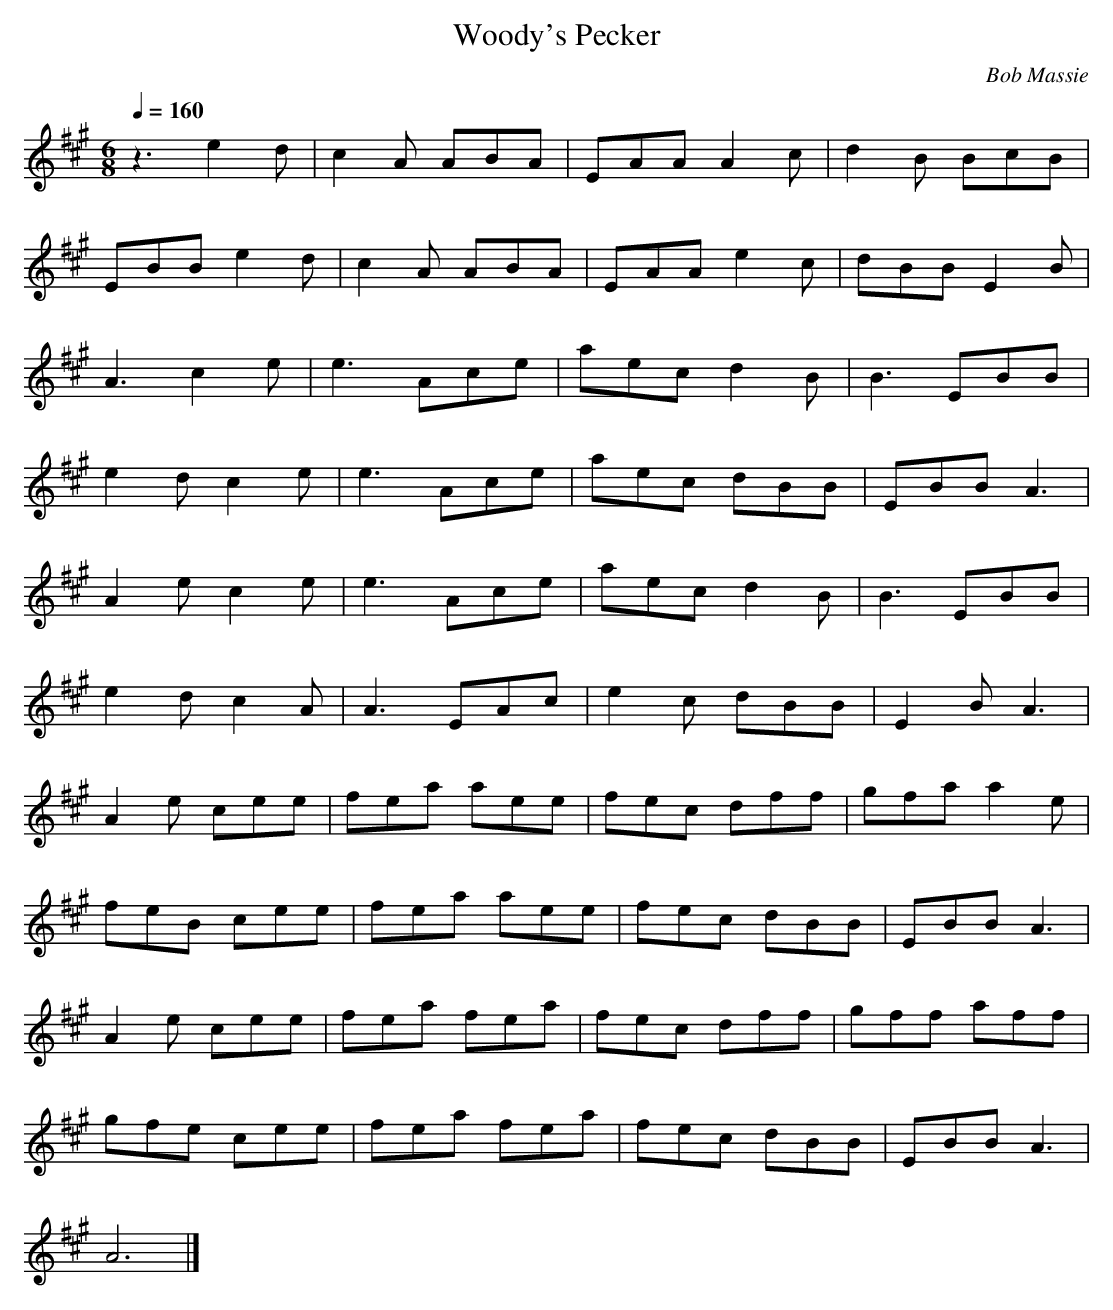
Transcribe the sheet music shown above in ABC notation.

X:1
T:Woody's Pecker
C:Bob Massie
M:6/8
L:1/8
Q:1/4=160     %Tempo
K:A
z3 e2 d |c2 A ABA |EAA A2 c |d2 B BcB |
EBB e2 d |c2 A ABA |EAA e2 c |dBB E2 B |
A3 c2 e |e3 Ace |aec d2 B |B3 EBB |
e2 d c2 e |e3 Ace |aec dBB |EBB A3 |
A2 e c2 e |e3 Ace |aec d2 B |B3 EBB |
e2 d c2 A |A3 EAc |e2 c dBB |E2 B A3 |
A2 e cee |fea aee |fec dff |gfa a2 e |
feB cee |fea aee |fec dBB |EBB A3 |
A2 e cee |fea fea |fec dff |gff aff |
gfe cee |fea fea |fec dBB |EBB A3 |
A6 |]
